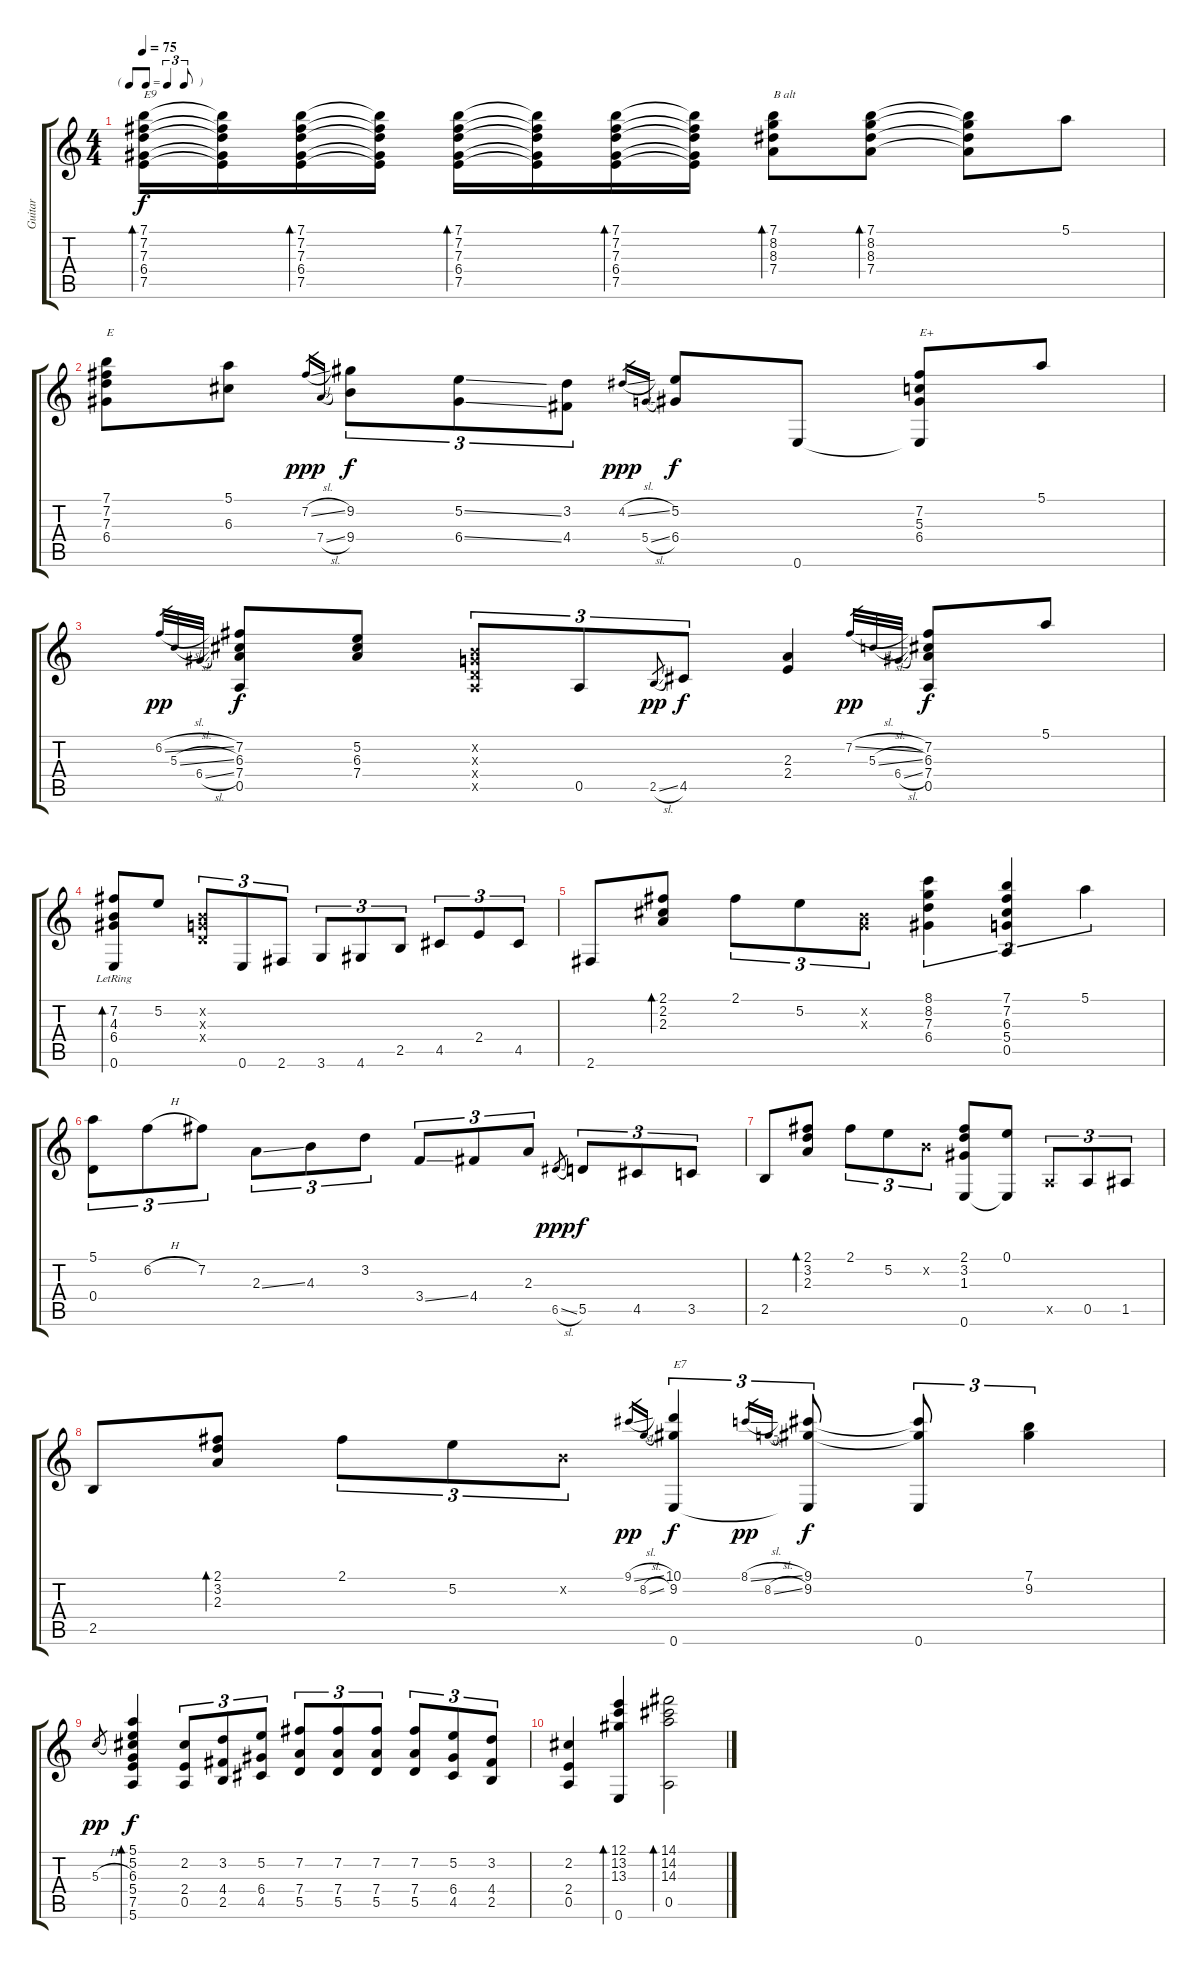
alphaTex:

\track ("Guitar" "Guitar") {instrument acousticguitarnylon}
\staff {score tabs}
\tuning (E4 B3 G3 D3 A2 E2) {hide}
\ts (4 4)
\tf triplet8th
\tempo 75
\clef g2
\ks c
(7.1 7.2 7.3 6.4 7.5).16{bd 60 txt "E9" dy f} (7.1{t} 7.2{t} 7.3{t} 6.4{t} 7.5{t}).16 (7.1 7.2 7.3 6.4 7.5).16{bd 60} (7.1{t} 7.2{t} 7.3{t} 6.4{t} 7.5{t}).16 (7.1 7.2 7.3 6.4 7.5).16{bd 60} (7.1{t} 7.2{t} 7.3{t} 6.4{t} 7.5{t}).16 (7.1 7.2 7.3 6.4 7.5).16{bd 60} (7.1{t} 7.2{t} 7.3{t} 6.4{t} 7.5{t}).16 (7.1 8.2 8.3 7.4).8{bd 240 txt "B alt"} (7.1 8.2 8.3 7.4).8{bd 240} (7.1{t} 8.2{t} 8.3{t} 7.4{t}).8 5.1.8 |
(7.1 7.2 7.3 6.4).8{txt "E"} (5.1 6.3).8 7.2{sl}.16{gr dy ppp} 7.4{sl}.16{gr} (9.2 9.4).8{tu (3 2) dy f} (5.2{ss} 6.4{ss}).8{tu (3 2)} (3.2 4.4).8{tu (3 2)} 4.2{sl}.16{gr dy ppp} 5.4{sl}.16{gr} (5.2 6.4).8{dy f} 0.6.8 (7.2 5.3 6.4 0.6{t}).8{txt "E+"} 5.1.8 |
6.2{sl}.32{gr dy pp} 5.3{sl}.32{gr} 6.4{sl}.32{gr} (7.2 6.3 7.4 0.5).8{dy f} (5.2 6.3 7.4).8 (0.2{x} 0.3{x} 0.4{x} 0.5{x}).8{tu (3 2)} 0.5.8{tu (3 2)} 2.5{sl}.8{gr dy pp} 4.5.8{tu (3 2) dy f} (2.3 2.4).4 7.2{sl}.32{gr dy pp} 5.3{sl}.32{gr} 6.4{sl}.32{gr} (7.2 6.3 7.4 0.5).8{dy f} 5.1.8 |
(7.2 4.3 6.4 0.6{lr}).8{bd 120} 5.2.8 (0.2{x} 0.3{x} 0.4{x}).8{tu (3 2)} 0.6.8{tu (3 2)} 2.6.8{tu (3 2)} 3.6.8{tu (3 2)} 4.6.8{tu (3 2)} 2.5.8{tu (3 2)} 4.5.8{tu (3 2)} 2.4.8{tu (3 2)} 4.5.8{tu (3 2)} |
2.6.8 (2.1 2.2 2.3).8{bd 120} 2.1.8{tu (3 2)} 5.2.8{tu (3 2)} (0.2{x} 0.3{x}).8{tu (3 2)} (8.1 8.2 7.3 6.4).4{tu (3 2)} (7.1 7.2 6.3 5.4 0.5).4{tu (3 2)} 5.1.4{tu (3 2)} |
(5.1 0.4).8{tu (3 2)} 6.2{h}.8{tu (3 2)} 7.2.8{tu (3 2)} 2.3{ss}.8{tu (3 2)} 4.3.8{tu (3 2)} 3.2.8{tu (3 2)} 3.4{ss}.8{tu (3 2)} 4.4.8{tu (3 2)} 2.3.8{tu (3 2)} 6.5{sl}.8{gr dy ppp} 5.5.8{tu (3 2) dy f} 4.5.8{tu (3 2)} 3.5.8{tu (3 2)} |
2.5.8 (2.1 3.2 2.3).8{bd 120} 2.1.8{tu (3 2)} 5.2.8{tu (3 2)} 0.2{x}.8{tu (3 2)} (2.1 3.2 1.3 0.6).8 (0.1 0.6{t}).8 0.5{x}.8{tu (3 2)} 0.5.8{tu (3 2)} 1.5.8{tu (3 2)} |
2.5.8 (2.1 3.2 2.3).8{bd 120} 2.1.8{tu (3 2)} 5.2.8{tu (3 2)} 0.2{x}.8{tu (3 2)} 9.1{sl}.16{gr dy pp} 8.2{sl}.16{gr} (10.1 9.2 0.6).4{tu (3 2) txt "E7" dy f} 8.1{sl}.16{gr dy pp} 8.2{sl}.16{gr} (9.1 9.2 0.6{t}).8{tu (3 2) dy f} (9.1{t} 9.2{t} 0.6).8{tu (3 2)} (7.1 9.2).4{tu (3 2)} |
5.3{h}.8{gr dy pp} (5.1 5.2 6.3 5.4 7.5 5.6).4{bd 120 dy f} (2.2 2.4 0.5).8{tu (3 2)} (3.2 4.4 2.5).8{tu (3 2)} (5.2 6.4 4.5).8{tu (3 2)} (7.2 7.4 5.5).8{tu (3 2)} (7.2 7.4 5.5).8{tu (3 2)} (7.2 7.4 5.5).8{tu (3 2)} (7.2 7.4 5.5).8{tu (3 2)} (5.2 6.4 4.5).8{tu (3 2)} (3.2 4.4 2.5).8{tu (3 2)} |
(2.2 2.4 0.5).4 (12.1 13.2 13.3 0.6).4{bd 120} (14.1 14.2 14.3 0.5).2{bd 240 txt ""}
